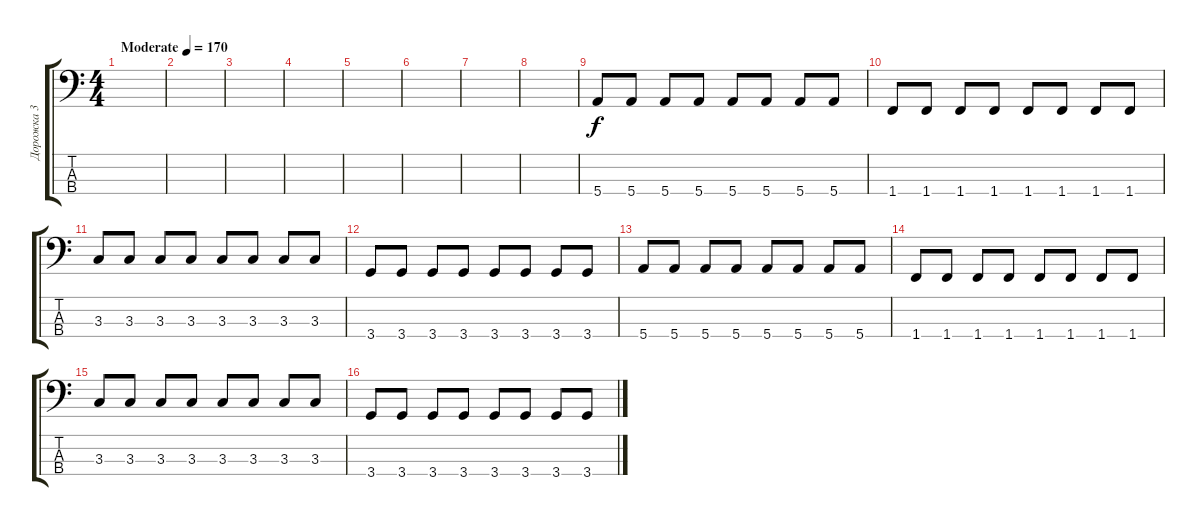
\track ("Дорожка 3" "Дорожка 3") {instrument electricbassfinger}
\staff {score tabs}
\tuning (G2 D2 A1 E1) {hide}
\ts (4 4)
\tempo (170 "Moderate")
\clef f4
\ks c
|
|
|
|
|
|
|
|
5.4.8 5.4.8 5.4.8 5.4.8 5.4.8 5.4.8 5.4.8 5.4.8 |
1.4.8 1.4.8 1.4.8 1.4.8 1.4.8 1.4.8 1.4.8 1.4.8 |
3.3.8 3.3.8 3.3.8 3.3.8 3.3.8 3.3.8 3.3.8 3.3.8 |
3.4.8 3.4.8 3.4.8 3.4.8 3.4.8 3.4.8 3.4.8 3.4.8 |
5.4.8 5.4.8 5.4.8 5.4.8 5.4.8 5.4.8 5.4.8 5.4.8 |
1.4.8 1.4.8 1.4.8 1.4.8 1.4.8 1.4.8 1.4.8 1.4.8 |
3.3.8 3.3.8 3.3.8 3.3.8 3.3.8 3.3.8 3.3.8 3.3.8 |
3.4.8 3.4.8 3.4.8 3.4.8 3.4.8 3.4.8 3.4.8 3.4.8
